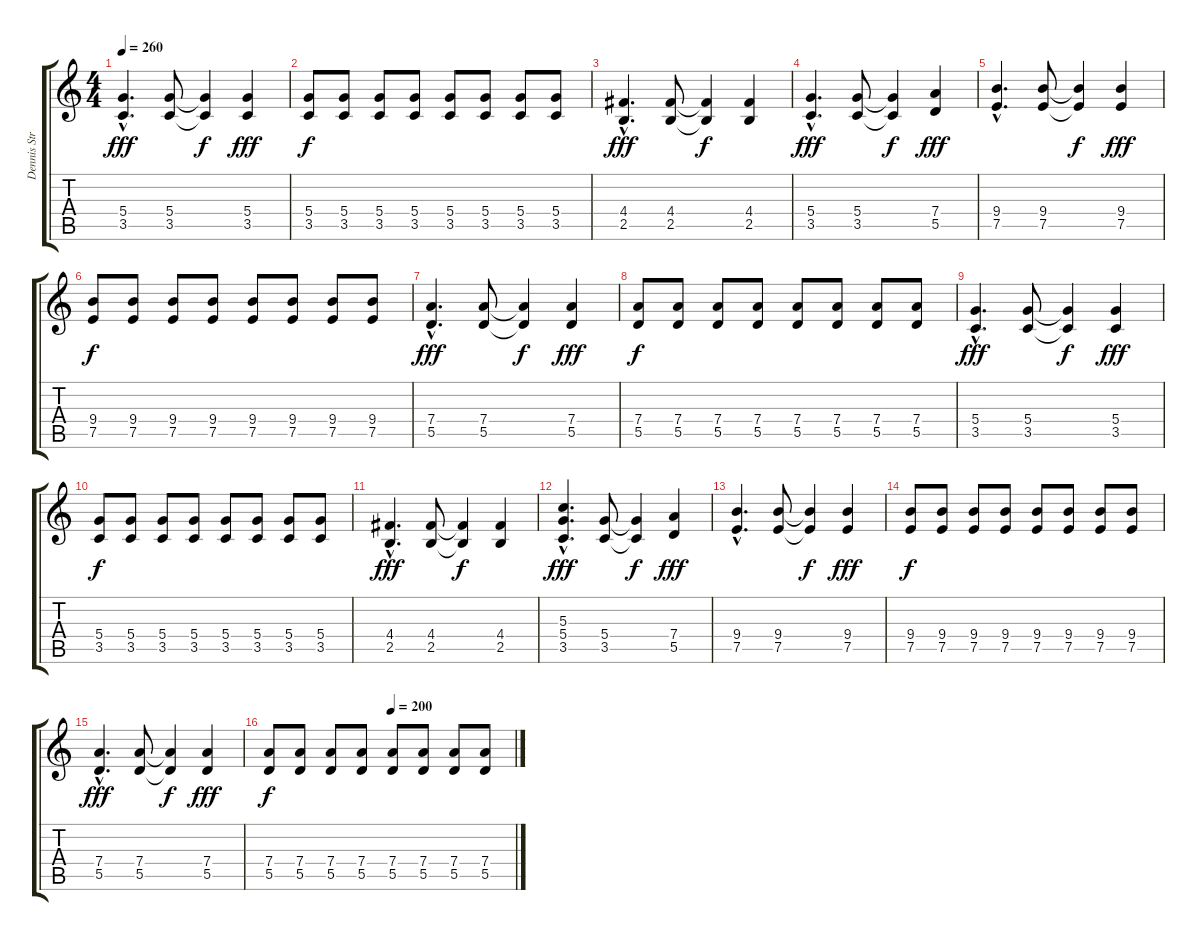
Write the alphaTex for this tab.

\track ("Dennis Stratton" "Dennis Str") {instrument distortionguitar}
\staff {score tabs}
\tuning (E4 B3 G3 D3 A2 E2) {hide}
\ts (4 4)
\tempo 260
\clef g2
\ks c
(5.4{hac} 3.5{hac}).4{d dy fff} (5.4 3.5).8 (5.4{t} 3.5{t}).4{dy f} (5.4 3.5).4{dy fff} |
(5.4 3.5).8{dy f} (5.4 3.5).8 (5.4 3.5).8 (5.4 3.5).8 (5.4 3.5).8 (5.4 3.5).8 (5.4 3.5).8 (5.4 3.5).8 |
(4.4{hac} 2.5{hac}).4{d dy fff} (4.4 2.5).8 (4.4{t} 2.5{t}).4{dy f} (4.4 2.5).4 |
(5.4{hac} 3.5{hac}).4{d dy fff} (5.4 3.5).8 (5.4{t} 3.5{t}).4{dy f} (7.4 5.5).4{dy fff} |
(9.4{hac} 7.5{hac}).4{d} (9.4 7.5).8 (9.4{t} 7.5{t}).4{dy f} (9.4 7.5).4{dy fff} |
(9.4 7.5).8{dy f} (9.4 7.5).8 (9.4 7.5).8 (9.4 7.5).8 (9.4 7.5).8 (9.4 7.5).8 (9.4 7.5).8 (9.4 7.5).8 |
(7.4{hac} 5.5{hac}).4{d dy fff} (7.4 5.5).8 (7.4{t} 5.5{t}).4{dy f} (7.4 5.5).4{dy fff} |
(7.4 5.5).8{dy f} (7.4 5.5).8 (7.4 5.5).8 (7.4 5.5).8 (7.4 5.5).8 (7.4 5.5).8 (7.4 5.5).8 (7.4 5.5).8 |
(5.4{hac} 3.5{hac}).4{d dy fff} (5.4 3.5).8 (5.4{t} 3.5{t}).4{dy f} (5.4 3.5).4{dy fff} |
(5.4 3.5).8{dy f} (5.4 3.5).8 (5.4 3.5).8 (5.4 3.5).8 (5.4 3.5).8 (5.4 3.5).8 (5.4 3.5).8 (5.4 3.5).8 |
(4.4{hac} 2.5{hac}).4{d dy fff} (4.4 2.5).8 (4.4{t} 2.5{t}).4{dy f} (4.4 2.5).4 |
(5.3{hac} 5.4{hac} 3.5{hac}).4{d dy fff} (5.4 3.5).8 (5.4{t} 3.5{t}).4{dy f} (7.4 5.5).4{dy fff} |
(9.4{hac} 7.5{hac}).4{d} (9.4 7.5).8 (9.4{t} 7.5{t}).4{dy f} (9.4 7.5).4{dy fff} |
(9.4 7.5).8{dy f} (9.4 7.5).8 (9.4 7.5).8 (9.4 7.5).8 (9.4 7.5).8 (9.4 7.5).8 (9.4 7.5).8 (9.4 7.5).8 |
(7.4{hac} 5.5{hac}).4{d dy fff} (7.4 5.5).8 (7.4{t} 5.5{t}).4{dy f} (7.4 5.5).4{dy fff} |
\tempo (200 0.5)
(7.4 5.5).8{dy f} (7.4 5.5).8 (7.4 5.5).8 (7.4 5.5).8 (7.4 5.5).8 (7.4 5.5).8 (7.4 5.5).8 (7.4 5.5).8
